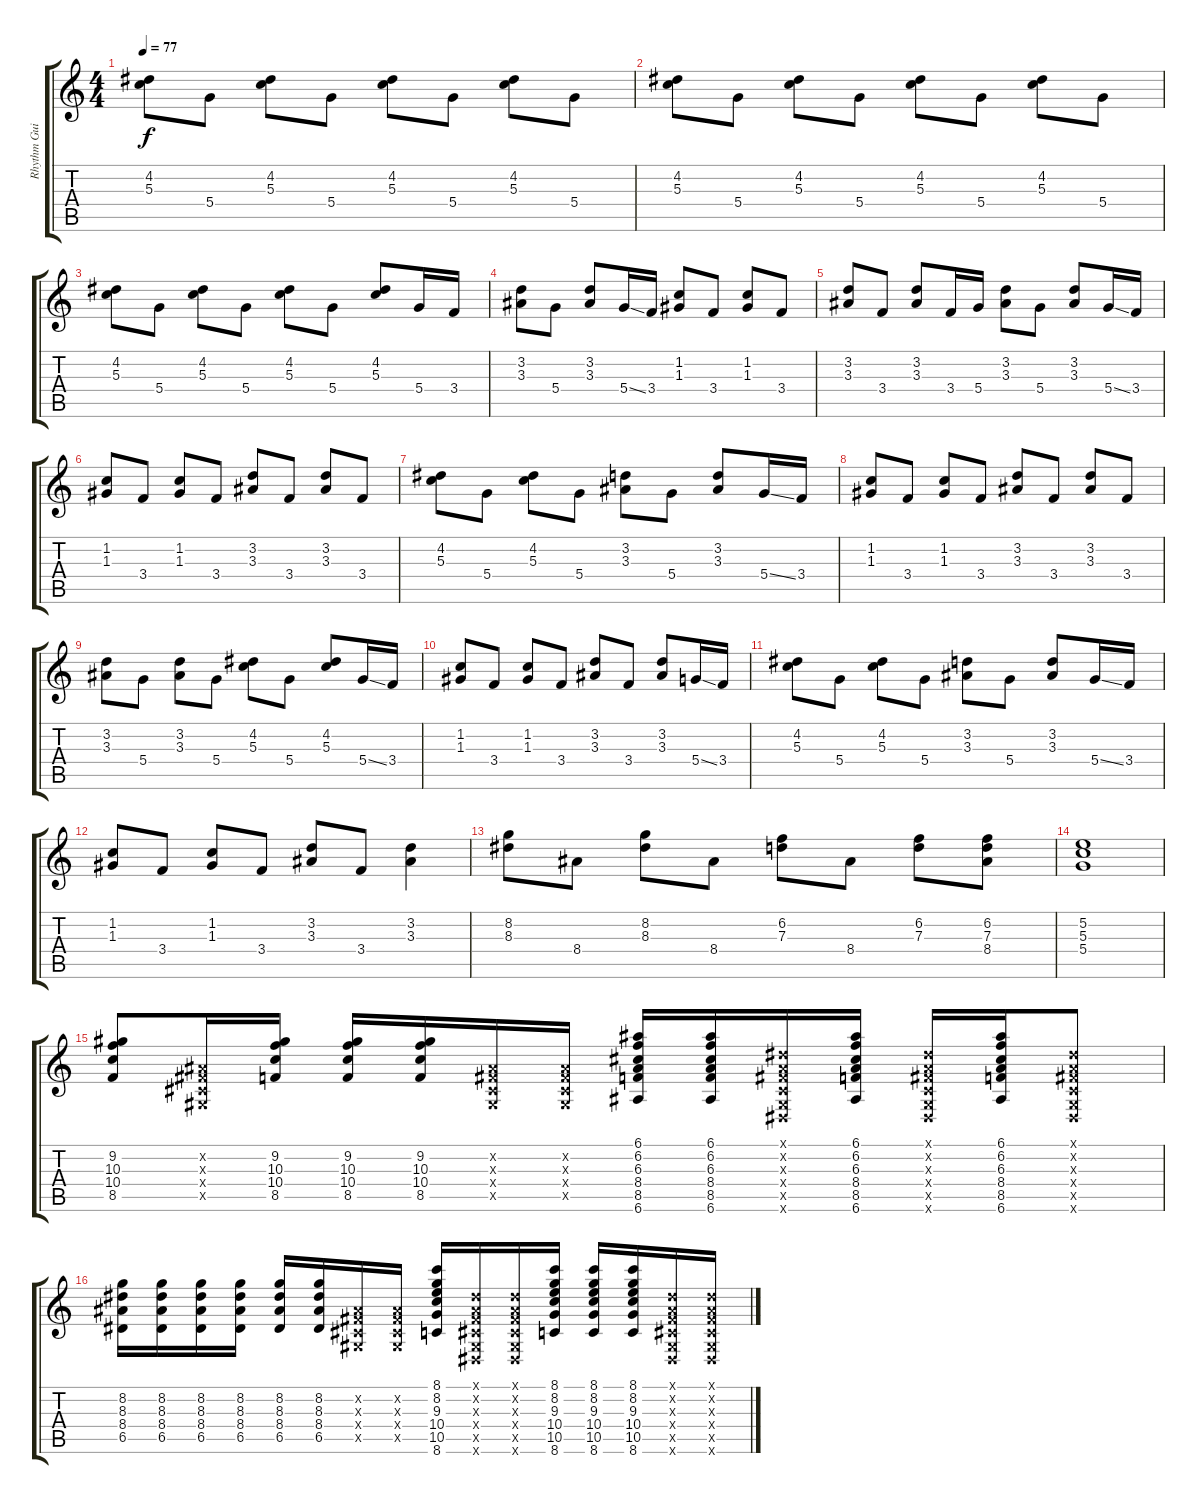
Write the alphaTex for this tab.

\track ("Rhythm Guitar" "Rhythm Gui") {instrument electricguitarclean}
\staff {score tabs}
\tuning (E4 B3 G3 D3 A2 E2) {hide}
\ts (4 4)
\tempo 77
\clef g2
\ks c
(4.2 5.3).8{dy f instrument electricguitarclean} 5.4.8 (4.2 5.3).8 5.4.8 (4.2 5.3).8 5.4.8 (4.2 5.3).8 5.4.8 |
(4.2 5.3).8 5.4.8 (4.2 5.3).8 5.4.8 (4.2 5.3).8 5.4.8 (4.2 5.3).8 5.4.8 |
(4.2 5.3).8 5.4.8 (4.2 5.3).8 5.4.8 (4.2 5.3).8 5.4.8 (4.2 5.3).8 5.4.16 3.4.16 |
(3.2 3.3).8 5.4.8 (3.2 3.3).8 5.4{ss}.16 3.4.16 (1.2 1.3).8 3.4.8 (1.2 1.3).8 3.4.8 |
(3.2 3.3).8 3.4.8 (3.2 3.3).8 3.4.16 5.4.16 (3.2 3.3).8 5.4.8 (3.2 3.3).8 5.4{ss}.16 3.4.16 |
(1.2 1.3).8 3.4.8 (1.2 1.3).8 3.4.8 (3.2 3.3).8 3.4.8 (3.2 3.3).8 3.4.8 |
(4.2 5.3).8 5.4.8 (4.2 5.3).8 5.4.8 (3.2 3.3).8 5.4.8 (3.2 3.3).8 5.4{ss}.16 3.4.16 |
(1.2 1.3).8 3.4.8 (1.2 1.3).8 3.4.8 (3.2 3.3).8 3.4.8 (3.2 3.3).8 3.4.8 |
(3.2 3.3).8 5.4.8 (3.2 3.3).8 5.4.8 (4.2 5.3).8 5.4.8 (4.2 5.3).8 5.4{ss}.16 3.4.16 |
(1.2 1.3).8 3.4.8 (1.2 1.3).8 3.4.8 (3.2 3.3).8 3.4.8 (3.2 3.3).8 5.4{ss}.16 3.4.16 |
(4.2 5.3).8 5.4.8 (4.2 5.3).8 5.4.8 (3.2 3.3).8 5.4.8 (3.2 3.3).8 5.4{ss}.16 3.4.16 |
(1.2 1.3).8 3.4.8 (1.2 1.3).8 3.4.8 (3.2 3.3).8 3.4.8 (3.2 3.3).4 |
(8.2 8.3).8 8.4.8 (8.2 8.3).8 8.4.8 (6.2 7.3).8 8.4.8 (6.2 7.3).8 (6.2 7.3 8.4).8 |
(5.2 5.3 5.4).1 |
(9.2 10.3 10.4 8.5).8 (-1.2{x} -1.3{x} -1.4{x} -1.5{x}).16 (9.2 10.3 10.4 8.5).16 (9.2 10.3 10.4 8.5).16 (9.2 10.3 10.4 8.5).16 (-1.2{x} -1.3{x} -1.4{x} -1.5{x}).16 (-1.2{x} -1.3{x} -1.4{x} -1.5{x}).16 (6.1 6.2 6.3 8.4 8.5 6.6).16 (6.1 6.2 6.3 8.4 8.5 6.6).16 (-1.1{x} -1.2{x} -1.3{x} -1.4{x} -1.5{x} -1.6{x}).16 (6.1 6.2 6.3 8.4 8.5 6.6).16 (-1.1{x} -1.2{x} -1.3{x} -1.4{x} -1.5{x} -1.6{x}).16 (6.1 6.2 6.3 8.4 8.5 6.6).16 (-1.1{x} -1.2{x} -1.3{x} -1.4{x} -1.5{x} -1.6{x}).8 |
(8.2 8.3 8.4 6.5).16 (8.2 8.3 8.4 6.5).16 (8.2 8.3 8.4 6.5).16 (8.2 8.3 8.4 6.5).16 (8.2 8.3 8.4 6.5).16 (8.2 8.3 8.4 6.5).16 (-1.2{x} -1.3{x} -1.4{x} -1.5{x}).16 (-1.2{x} -1.3{x} -1.4{x} -1.5{x}).16 (8.1 8.2 9.3 10.4 10.5 8.6).16 (-1.1{x} -1.2{x} -1.3{x} -1.4{x} -1.5{x} -1.6{x}).16 (-1.1{x} -1.2{x} -1.3{x} -1.4{x} -1.5{x} -1.6{x}).16 (8.1 8.2 9.3 10.4 10.5 8.6).16 (8.1 8.2 9.3 10.4 10.5 8.6).16 (8.1 8.2 9.3 10.4 10.5 8.6).16 (-1.1{x} -1.2{x} -1.3{x} -1.4{x} -1.5{x} -1.6{x}).16 (-1.1{x} -1.2{x} -1.3{x} -1.4{x} -1.5{x} -1.6{x}).16
